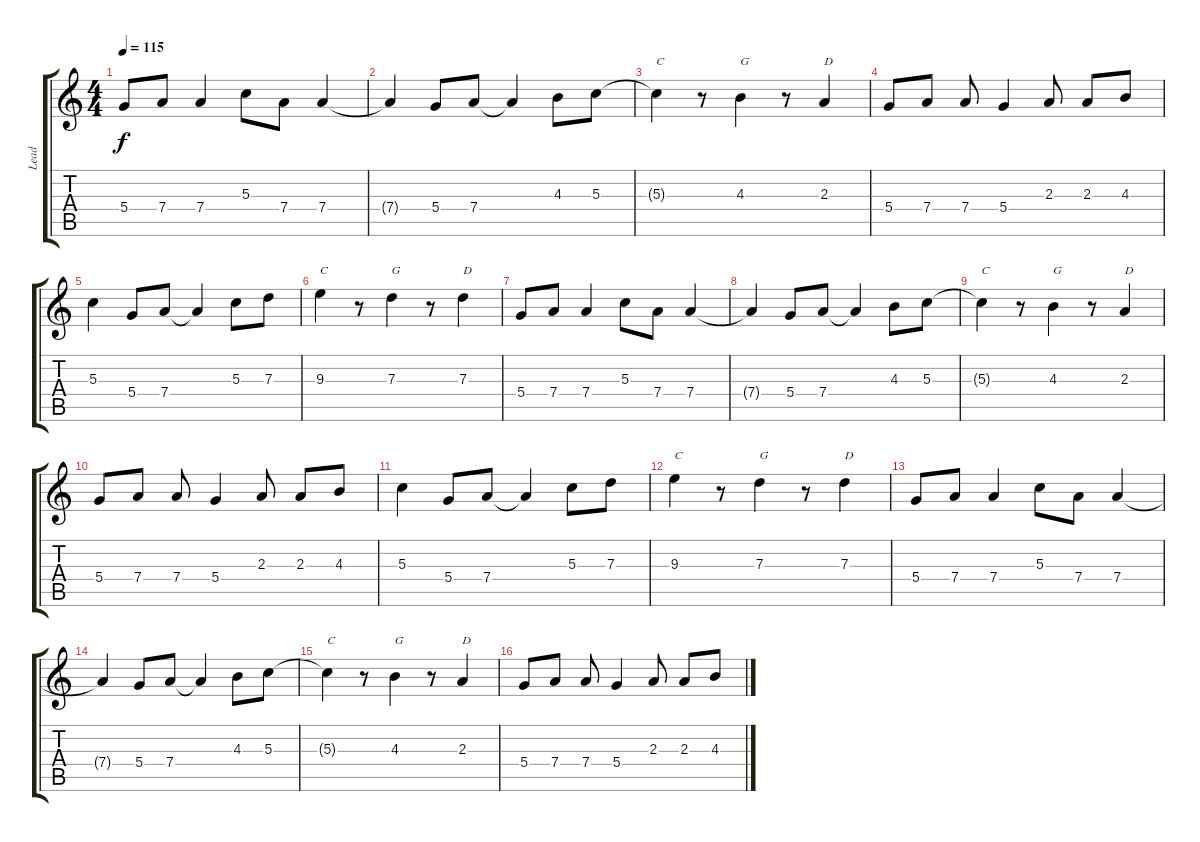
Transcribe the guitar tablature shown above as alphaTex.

\track ("Lead" "Lead") {instrument distortionguitar}
\staff {score tabs}
\tuning (E4 B3 G3 D3 A2 E2) {hide}
\ts (4 4)
\tempo 115
\clef g2
\ks c
5.4.8{dy f} 7.4.8 7.4.4 5.3.8 7.4.8 7.4.4 |
7.4{t}.4 5.4.8 7.4.8 7.4{t}.4 4.3.8 5.3.8 |
5.3{t}.4{txt "C"} r.8 4.3.4{txt "G"} r.8 2.3.4{txt "D"} |
5.4.8 7.4.8 7.4.8 5.4.4 2.3.8 2.3.8 4.3.8 |
5.3.4 5.4.8 7.4.8 7.4{t}.4 5.3.8 7.3.8 |
9.3.4{txt "C"} r.8 7.3.4{txt "G"} r.8 7.3.4{txt "D"} |
5.4.8 7.4.8 7.4.4 5.3.8 7.4.8 7.4.4 |
7.4{t}.4 5.4.8 7.4.8 7.4{t}.4 4.3.8 5.3.8 |
5.3{t}.4{txt "C"} r.8 4.3.4{txt "G"} r.8 2.3.4{txt "D"} |
5.4.8 7.4.8 7.4.8 5.4.4 2.3.8 2.3.8 4.3.8 |
5.3.4 5.4.8 7.4.8 7.4{t}.4 5.3.8 7.3.8 |
9.3.4{txt "C"} r.8 7.3.4{txt "G"} r.8 7.3.4{txt "D"} |
5.4.8 7.4.8 7.4.4 5.3.8 7.4.8 7.4.4 |
7.4{t}.4 5.4.8 7.4.8 7.4{t}.4 4.3.8 5.3.8 |
5.3{t}.4{txt "C"} r.8 4.3.4{txt "G"} r.8 2.3.4{txt "D"} |
5.4.8 7.4.8 7.4.8 5.4.4 2.3.8 2.3.8 4.3.8
